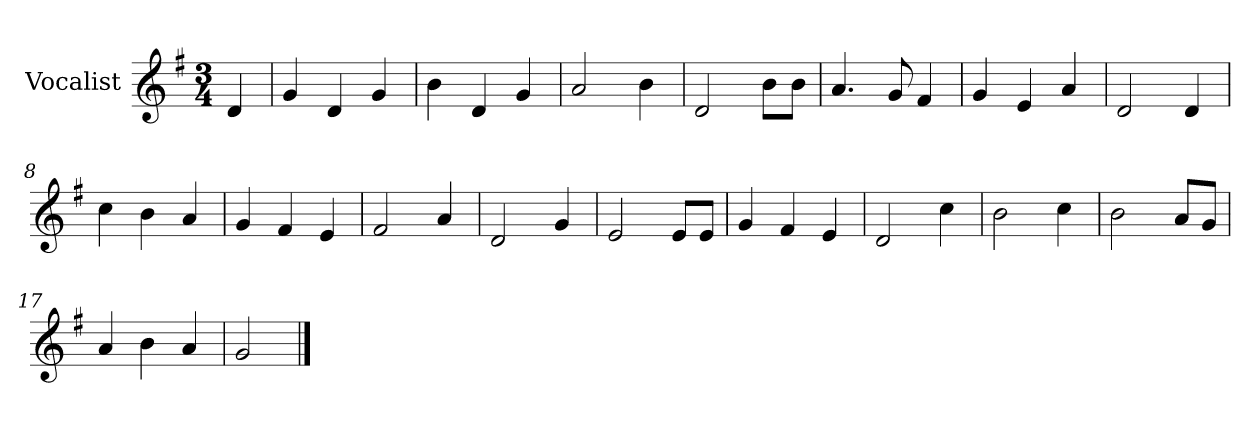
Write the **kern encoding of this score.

**kern
*part1
*staff1
*I"Vocalist
*k[f#]
*G:
*M3/4
=
4d
=1
4g
4d
4g
=2
4b
4d
4g
=3
2a
4b
=4
2d
8bL
8bJ
=5
4.a
8g
4f#
=6
4g
4e
4a
=7
2d
4d
=8
4cc
4b
4a
=9
4g
4f#
4e
=10
2f#
4a
=11
2d
4g
=12
2e
8eL
8eJ
=13
4g
4f#
4e
=14
2d
4cc
=15
2b
4cc
=16
2b
8aL
8gJ
=17
4a
4b
4a
=18
2g
==
*-
